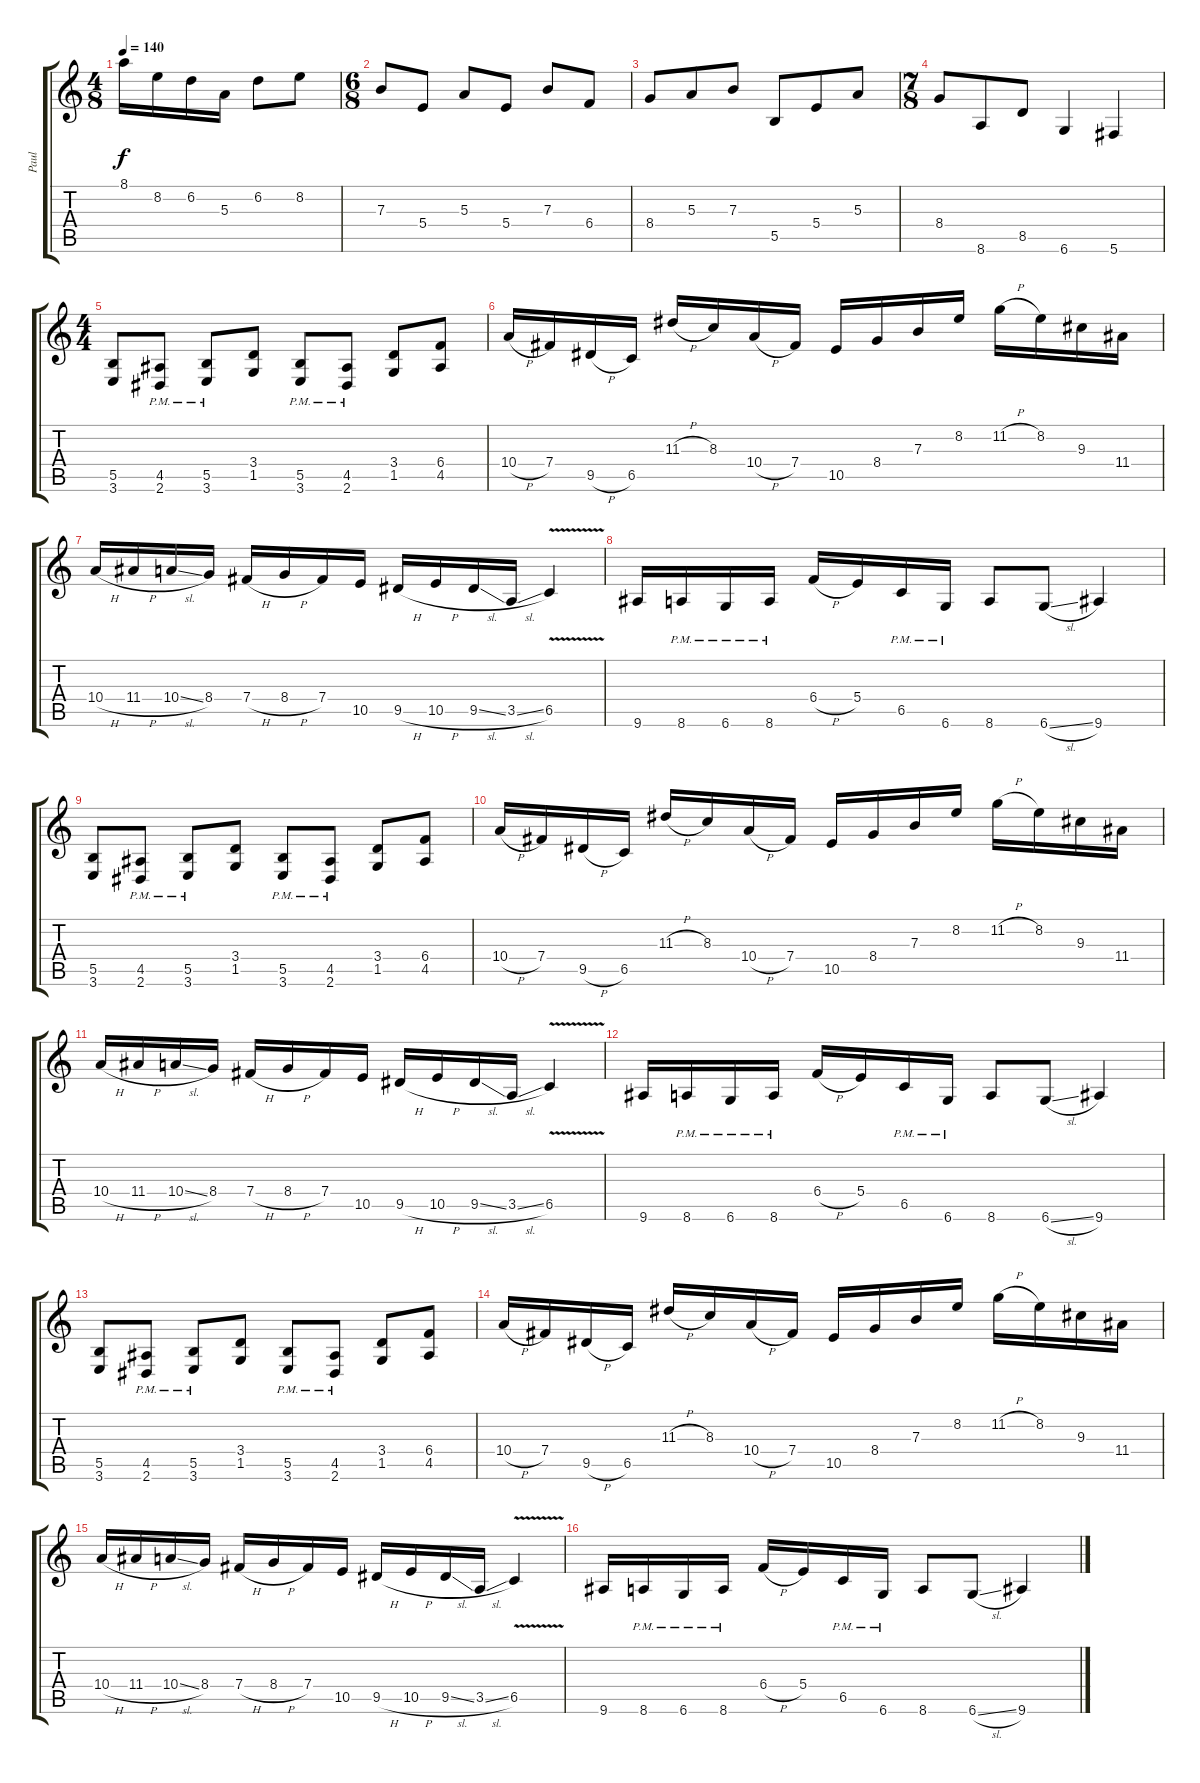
\track ("Paul" "Paul") {instrument distortionguitar}
\staff {score tabs}
\tuning (Db4 Ab3 E3 B2 Gb2 Db2) {hide}
\ts (4 8)
\tempo 140
\clef g2
\ks c
8.1.16{dy f} 8.2.16{beam merge} 6.2.16 5.3.16 6.2.8 8.2.8 |
\ts (6 8)
7.3.8 5.4.8{beam split} 5.3.8{beam merge} 5.4.8{beam split} 7.3.8 6.4.8 |
8.4.8 5.3.8 7.3.8 5.5.8 5.4.8 5.3.8 |
\ts (7 8)
8.4.8 8.6.8 8.5.8 6.6.4 5.6.4 |
\ts (4 4)
(5.5 3.6).8 (4.5{pm} 2.6{pm}).8 (5.5{pm} 3.6{pm}).8 (3.4 1.5).8 (5.5{pm} 3.6{pm}).8 (4.5{pm} 2.6{pm}).8 (3.4 1.5).8 (6.4 4.5).8 |
10.4{h}.16 7.4.16 9.5{h}.16 6.5.16 11.3{h}.16 8.3.16 10.4{h}.16 7.4.16 10.5.16 8.4.16 7.3.16 8.2.16 11.2{h}.16 8.2.16 9.3.16 11.4.16 |
10.4{h}.16 11.4{h}.16 10.4{sl}.16 8.4.16 7.4{h}.16 8.4{h}.16 7.4.16 10.5.16 9.5{h}.16 10.5{h}.16 9.5{sl}.16 3.5{sl}.16 6.5{v}.4 |
9.6.16 8.6{pm}.16 6.6{pm}.16 8.6{pm}.16 6.4{h}.16 5.4.16 6.5{pm}.16 6.6{pm}.16 8.6.8 6.6{sl}.8 9.6.4 |
(5.5 3.6).8 (4.5{pm} 2.6{pm}).8 (5.5{pm} 3.6{pm}).8 (3.4 1.5).8 (5.5{pm} 3.6{pm}).8 (4.5{pm} 2.6{pm}).8 (3.4 1.5).8 (6.4 4.5).8 |
10.4{h}.16 7.4.16 9.5{h}.16 6.5.16 11.3{h}.16 8.3.16 10.4{h}.16 7.4.16 10.5.16 8.4.16 7.3.16 8.2.16 11.2{h}.16 8.2.16 9.3.16 11.4.16 |
10.4{h}.16 11.4{h}.16 10.4{sl}.16 8.4.16 7.4{h}.16 8.4{h}.16 7.4.16 10.5.16 9.5{h}.16 10.5{h}.16 9.5{sl}.16 3.5{sl}.16 6.5{v}.4 |
9.6.16 8.6{pm}.16 6.6{pm}.16 8.6{pm}.16 6.4{h}.16 5.4.16 6.5{pm}.16 6.6{pm}.16 8.6.8 6.6{sl}.8 9.6.4 |
(5.5 3.6).8 (4.5{pm} 2.6{pm}).8 (5.5{pm} 3.6{pm}).8 (3.4 1.5).8 (5.5{pm} 3.6{pm}).8 (4.5{pm} 2.6{pm}).8 (3.4 1.5).8 (6.4 4.5).8 |
10.4{h}.16 7.4.16 9.5{h}.16 6.5.16 11.3{h}.16 8.3.16 10.4{h}.16 7.4.16 10.5.16 8.4.16 7.3.16 8.2.16 11.2{h}.16 8.2.16 9.3.16 11.4.16 |
10.4{h}.16 11.4{h}.16 10.4{sl}.16 8.4.16 7.4{h}.16 8.4{h}.16 7.4.16 10.5.16 9.5{h}.16 10.5{h}.16 9.5{sl}.16 3.5{sl}.16 6.5{v}.4 |
9.6.16 8.6{pm}.16 6.6{pm}.16 8.6{pm}.16 6.4{h}.16 5.4.16 6.5{pm}.16 6.6{pm}.16 8.6.8 6.6{sl}.8 9.6.4
